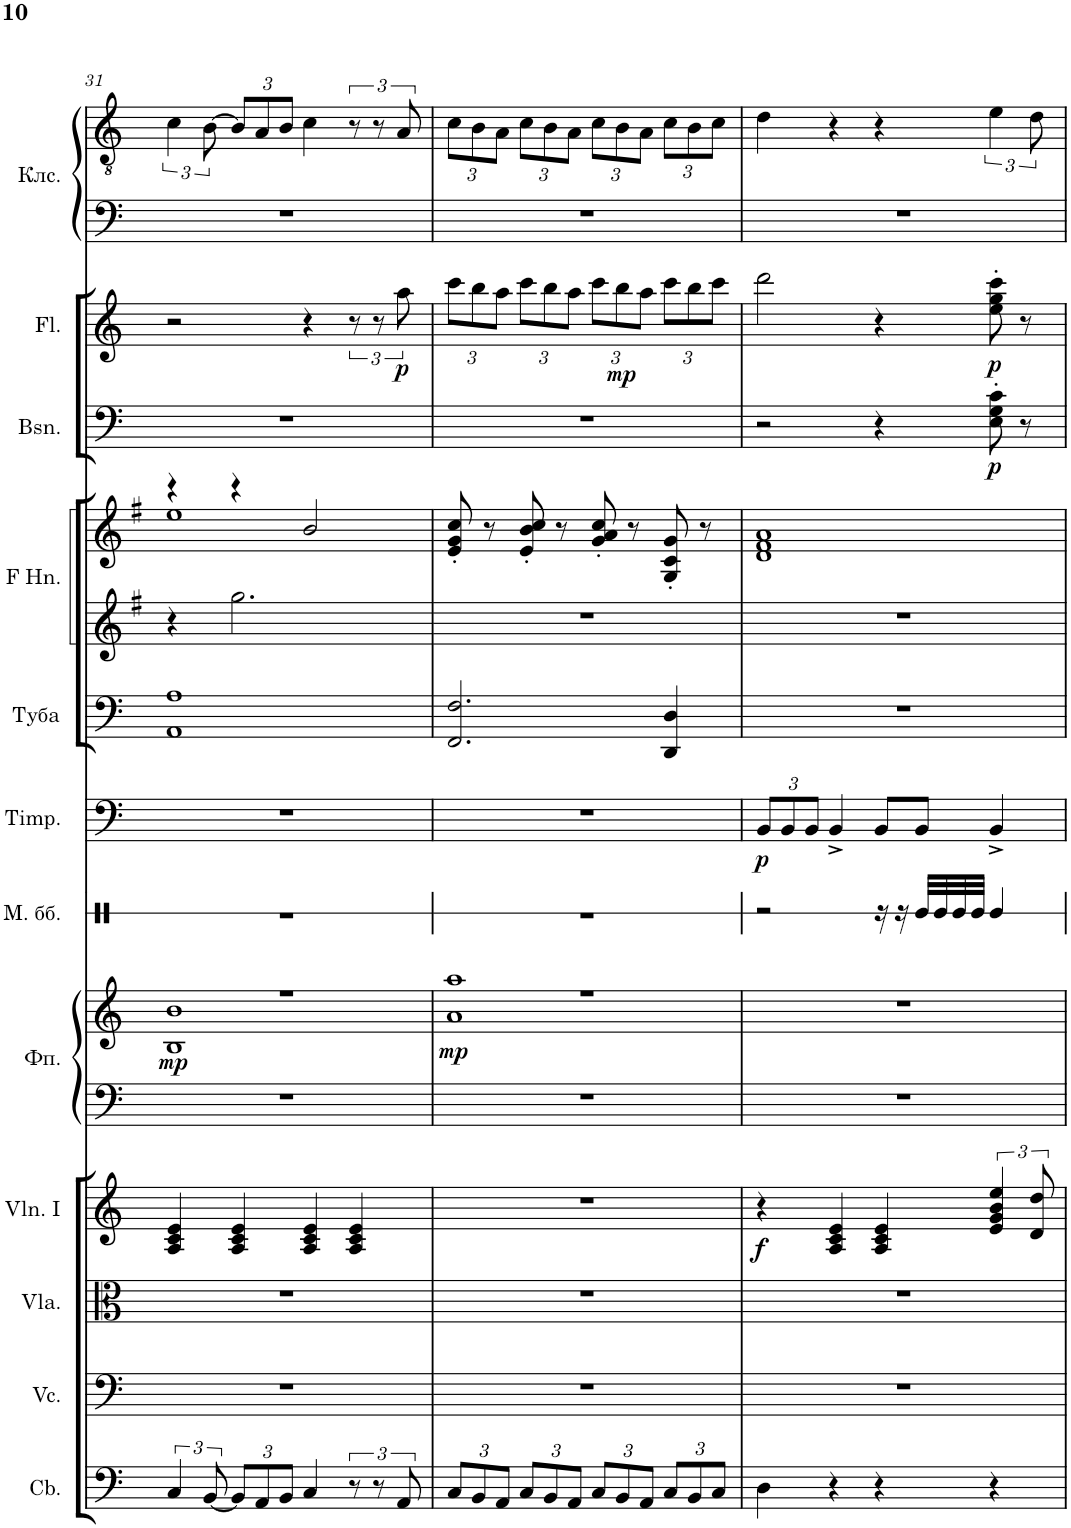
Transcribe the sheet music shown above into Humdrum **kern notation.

**kern	**kern	**kern	**kern	**dynam	**kern	**kern	**dynam	**kern	**kern	**dynam	**kern	**kern	**kern	**kern	**dynam	**kern	**dynam	**kern	**kern
*part12	*part11	*part10	*part9	*part9	*part8	*part8	*part8	*part7	*part6	*part6	*part5	*part4	*part4	*part3	*part3	*part2	*part2	*part1	*part1
*staff15	*staff14	*staff13	*staff12	*staff12	*staff11	*staff10	*staff10/11	*staff9	*staff8	*staff8	*staff7	*staff6	*staff5	*staff4	*staff4	*staff3	*staff3	*staff2	*staff1
*I"Contrabasses	*I"Violoncellos	*I"Violas	*I"Violins I	*	*I"Фортепиано	*	*	*I"Малый барабан	*I"Timpani	*	*I"Туба	*I"Horns in F	*	*I"Bassoons	*	*I"Flutes	*	*I"Клавесин	*
*I'Cb.	*I'Vc.	*I'Vla.	*I'Vln. I	*	*	*	*	*	*I'Timp.	*	*	*	*	*I'Bsn.	*	*I'Fl.	*	*	*
!!LO:PB:g=z
*clefF4	*clefF4	*clefC3	*clefG2	*	*clefF4	*clefG2	*	*clefX	*clefF4	*	*clefF4	*clefG2	*clefG2	*clefF4	*	*clefG2	*	*clefF4	*clefGv2
*Trd7c12	*	*	*	*	*	*	*	*	*	*	*	*Trd4c7	*Trd4c7	*	*	*	*	*	*
*k[]	*k[]	*k[]	*k[]	*	*k[]	*k[]	*	*k[]	*k[]	*	*k[]	*k[f#]	*k[f#]	*k[]	*	*k[]	*	*k[]	*k[]
*M4/4	*M4/4	*M4/4	*M4/4	*	*M4/4	*M4/4	*	*M4/4	*M4/4	*	*M4/4	*M4/4	*M4/4	*M4/4	*	*M4/4	*	*M4/4	*M4/4
=31	=31	=31	=31	=31	=31	=31	=31	=31	=31	=31	=31	=31	=31	=31	=31	=31	=31	=31	=31
*	*	*	*	*	*	*^	*	*	*	*	*	*	*^	*	*	*	*	*	*
!	!	!	!	!	!	!	!	!LO:DY:b	!	!	!	!	!	!	!	!	!	!	!	!	!
6C/	1r	1r	4A/ 4c/ 4e/	.	1r	1r	1B 1b	mp	1r	1r	.	1AA 1A	4r	4r	1ee	1r	.	2r	.	1r	6c\
[12BB/	.	.	.	.	.	.	.	.	.	.	.	.	.	.	.	.	.	.	.	.	[12B\
*Xbrackettup	*	*	*	*	*	*	*	*	*	*	*	*	*	*	*	*	*	*	*	*	*Xbrackettup
12BB/L]	.	.	4A/ 4c/ 4e/	.	.	.	.	.	.	.	.	.	2.gg\	4r	.	.	.	.	.	.	12B/L]
12AA/	.	.	.	.	.	.	.	.	.	.	.	.	.	.	.	.	.	.	.	.	12A/
12BB/J	.	.	.	.	.	.	.	.	.	.	.	.	.	.	.	.	.	.	.	.	12B/J
4C/	.	.	4A/ 4c/ 4e/	.	.	.	.	.	.	.	.	.	.	2b/	.	.	.	4r	.	.	4c\
*brackettup	*	*	*	*	*	*	*	*	*	*	*	*	*	*	*	*	*	*	*	*	*brackettup
12r	.	.	4A/ 4c/ 4e/	.	.	.	.	.	.	.	.	.	.	.	.	.	.	12r	.	.	12r
12r	.	.	.	.	.	.	.	.	.	.	.	.	.	.	.	.	.	12r	.	.	12r
!	!	!	!	!	!	!	!	!	!	!	!	!	!	!	!	!	!	!	!LO:DY:b	!	!
12AA/	.	.	.	.	.	.	.	.	.	.	.	.	.	.	.	.	.	12aa\	p	.	12A/
*	*	*	*	*	*	*	*	*	*	*	*	*	*	*v	*v	*	*	*	*	*	*
=32	=32	=32	=32	=32	=32	=32	=32	=32	=32	=32	=32	=32	=32	=32	=32	=32	=32	=32	=32	=32
*Xbrackettup	*	*	*	*	*	*	*	*	*	*	*	*	*	*	*	*	*Xbrackettup	*	*	*Xbrackettup
!	!	!	!	!	!	!	!	!LO:DY:b	!	!	!	!	!	!	!	!	!	!	!	!
12C/L	1r	1r	1r	.	1r	1r	1a 1aa	mp	1r	1r	.	2.FF/ 2.F/	1r	8e/' 8g/' 8cc/'	1r	.	12ccc\L	.	1r	12c\L
12BB/	.	.	.	.	.	.	.	.	.	.	.	.	.	.	.	.	12bb\	.	.	12B\
.	.	.	.	.	.	.	.	.	.	.	.	.	.	8r	.	.	.	.	.	.
12AA/J	.	.	.	.	.	.	.	.	.	.	.	.	.	.	.	.	12aa\J	.	.	12A\J
12C/L	.	.	.	.	.	.	.	.	.	.	.	.	.	8e/' 8b/' 8cc/'	.	.	12ccc\L	.	.	12c\L
12BB/	.	.	.	.	.	.	.	.	.	.	.	.	.	.	.	.	12bb\	.	.	12B\
.	.	.	.	.	.	.	.	.	.	.	.	.	.	8r	.	.	.	.	.	.
12AA/J	.	.	.	.	.	.	.	.	.	.	.	.	.	.	.	.	12aa\J	.	.	12A\J
12C/L	.	.	.	.	.	.	.	.	.	.	.	.	.	8g/' 8a/' 8cc/'	.	.	12ccc\L	.	.	12c\L
!	!	!	!	!	!	!	!	!	!	!	!	!	!	!	!	!	!	!LO:DY:b	!	!
12BB/	.	.	.	.	.	.	.	.	.	.	.	.	.	.	.	.	12bb\	mp	.	12B\
.	.	.	.	.	.	.	.	.	.	.	.	.	.	8r	.	.	.	.	.	.
12AA/J	.	.	.	.	.	.	.	.	.	.	.	.	.	.	.	.	12aa\J	.	.	12A\J
12C/L	.	.	.	.	.	.	.	.	.	.	.	4DD/ 4D/	.	8G/' 8c/' 8g/'	.	.	12ccc\L	.	.	12c\L
12BB/	.	.	.	.	.	.	.	.	.	.	.	.	.	.	.	.	12bb\	.	.	12B\
.	.	.	.	.	.	.	.	.	.	.	.	.	.	8r	.	.	.	.	.	.
12C/J	.	.	.	.	.	.	.	.	.	.	.	.	.	.	.	.	12ccc\J	.	.	12c\J
*	*	*	*	*	*	*v	*v	*	*	*	*	*	*	*	*	*	*	*	*	*
=33	=33	=33	=33	=33	=33	=33	=33	=33	=33	=33	=33	=33	=33	=33	=33	=33	=33	=33	=33
*	*	*	*	*	*	*	*	*	*Xbrackettup	*	*	*	*	*	*	*	*	*	*
!	!	!	!	!LO:DY:b	!	!	!	!	!	!LO:DY:b	!	!	!	!	!	!	!	!	!
4D\	1r	1r	4r	f	1r	1r	.	2r	12BB/L	p	1r	1r	1d 1f# 1a	2r	.	2ddd\	.	1r	4d\
.	.	.	.	.	.	.	.	.	12BB/	.	.	.	.	.	.	.	.	.	.
.	.	.	.	.	.	.	.	.	12BB/J	.	.	.	.	.	.	.	.	.	.
4r	.	.	4A/ 4c/ 4e/	.	.	.	.	.	4BB^/	.	.	.	.	.	.	.	.	.	4r
4r	.	.	4A/ 4c/ 4e/	.	.	.	.	16r	8BB/L	.	.	.	.	4r	.	4r	.	.	4r
.	.	.	.	.	.	.	.	16r	.	.	.	.	.	.	.	.	.	.	.
.	.	.	.	.	.	.	.	32Re/LLL	8BB/J	.	.	.	.	.	.	.	.	.	.
.	.	.	.	.	.	.	.	32Re/	.	.	.	.	.	.	.	.	.	.	.
.	.	.	.	.	.	.	.	32Re/	.	.	.	.	.	.	.	.	.	.	.
.	.	.	.	.	.	.	.	32Re/JJJ	.	.	.	.	.	.	.	.	.	.	.
*	*	*	*	*	*	*	*	*	*	*	*	*	*	*	*	*	*	*	*brackettup
!	!	!	!	!	!	!	!	!	!	!	!	!	!	!	!LO:DY:b	!	!LO:DY:b	!	!
4r	.	.	6e/ 6g/ 6b/ 6ee/	.	.	.	.	4Re/	4BB^/	.	.	.	.	8E\' 8G\' 8c\'	p	8ee\' 8gg\' 8ccc\'	p	.	6e\
.	.	.	.	.	.	.	.	.	.	.	.	.	.	8r	.	8r	.	.	.
.	.	.	12d/ 12dd/	.	.	.	.	.	.	.	.	.	.	.	.	.	.	.	12d\
=	=	=	=	=	=	=	=	=	=	=	=	=	=	=	=	=	=	=	=
*-	*-	*-	*-	*-	*-	*-	*-	*-	*-	*-	*-	*-	*-	*-	*-	*-	*-	*-	*-
